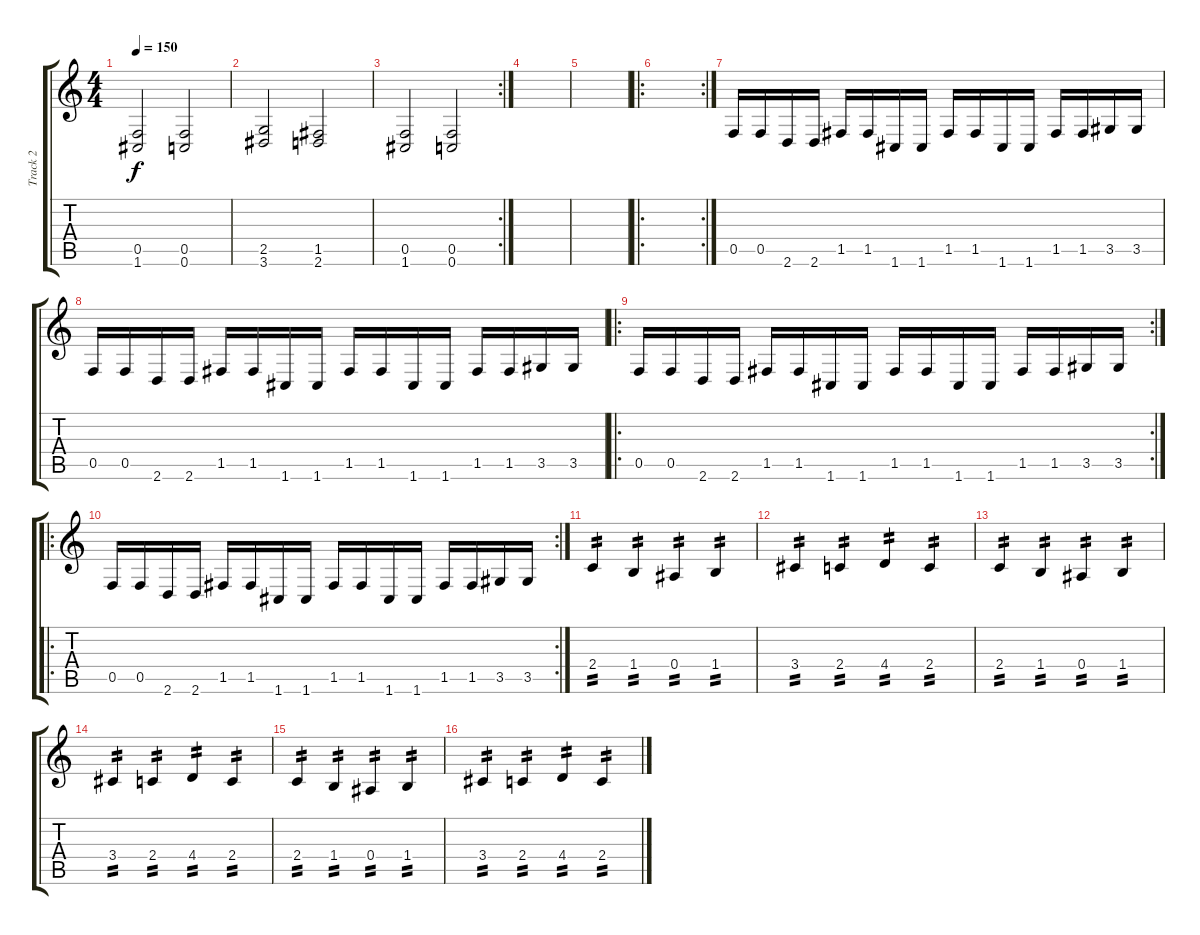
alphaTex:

\track ("Track 2" "Track 2") {instrument distortionguitar}
\staff {score tabs}
\tuning (C4 G3 Eb3 Bb2 F2 C2) {hide}
\ts (4 4)
\tempo 150
\clef g2
\ks c
(0.5 1.6).2{dy f} (0.5 0.6).2 |
(2.5 3.6).2 (1.5 2.6).2 |
\rc 2
(0.5 1.6).2 (0.5 0.6).2 |
|
|
\ro
\rc 2
|
0.5.16 0.5.16 2.6.16 2.6.16 1.5.16 1.5.16 1.6.16 1.6.16 1.5.16 1.5.16 1.6.16 1.6.16 1.5.16 1.5.16 3.5.16 3.5.16 |
0.5.16 0.5.16 2.6.16 2.6.16 1.5.16 1.5.16 1.6.16 1.6.16 1.5.16 1.5.16 1.6.16 1.6.16 1.5.16 1.5.16 3.5.16 3.5.16 |
\ro
\rc 2
0.5.16 0.5.16 2.6.16 2.6.16 1.5.16 1.5.16 1.6.16 1.6.16 1.5.16 1.5.16 1.6.16 1.6.16 1.5.16 1.5.16 3.5.16 3.5.16 |
\ro
\rc 2
0.5.16 0.5.16 2.6.16 2.6.16 1.5.16 1.5.16 1.6.16 1.6.16 1.5.16 1.5.16 1.6.16 1.6.16 1.5.16 1.5.16 3.5.16 3.5.16 |
2.4.4{tp 2} 1.4.4{tp 2} 0.4.4{tp 2} 1.4.4{tp 2} |
3.4.4{tp 2} 2.4.4{tp 2} 4.4.4{tp 2} 2.4.4{tp 2} |
2.4.4{tp 2} 1.4.4{tp 2} 0.4.4{tp 2} 1.4.4{tp 2} |
3.4.4{tp 2} 2.4.4{tp 2} 4.4.4{tp 2} 2.4.4{tp 2} |
2.4.4{tp 2} 1.4.4{tp 2} 0.4.4{tp 2} 1.4.4{tp 2} |
3.4.4{tp 2} 2.4.4{tp 2} 4.4.4{tp 2} 2.4.4{tp 2}
